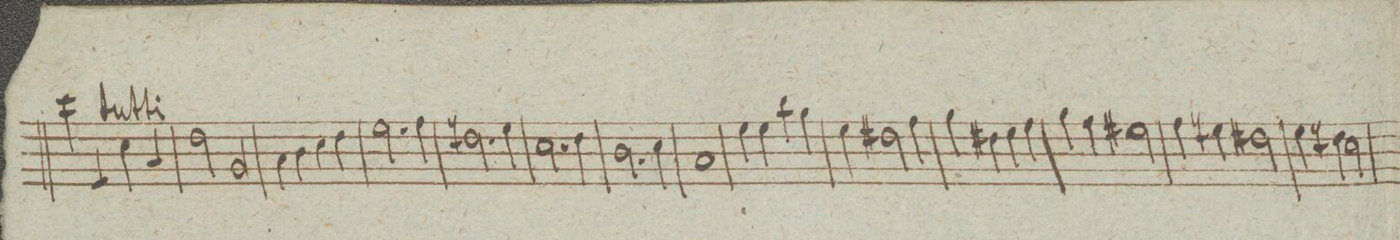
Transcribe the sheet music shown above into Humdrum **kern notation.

**kern	**dynam
*I"Fagoto 2do	*
*clefF4	*
*k[]	*
*met(c|)	*
*M2/2	*
4e\	.
4GG/	.
4E\	.
4C/	.
=164	=164
2F\	.
2BB/	.
=165	=165
4C\	.
4D\	.
4E\	.
4F\	.
=166	=166
2.G\	.
4A\	.
=167	=167
2.Fn\	.
4G\	.
=168	=168
2.E\	.
4F\	.
=169	=169
2.D\	.
4E\	.
=170	=170
1C/	.
=171	=171
4G\	.
4G\	.
4d\	.
4B\	.
=172	=172
4G\	.
2F#X\	.
4A\	.
=173	=173
4B\	.
4F#X\	.
4G\	.
4A\	.
=174	=174
4B\	.
4A\	.
2G#X\	.
=175	=175
4A\	.
4Gn\	.
2F#X\	.
=176	=176
4G\	.
4Fn\	.
2E\	.
=177	=177
*-	*-
